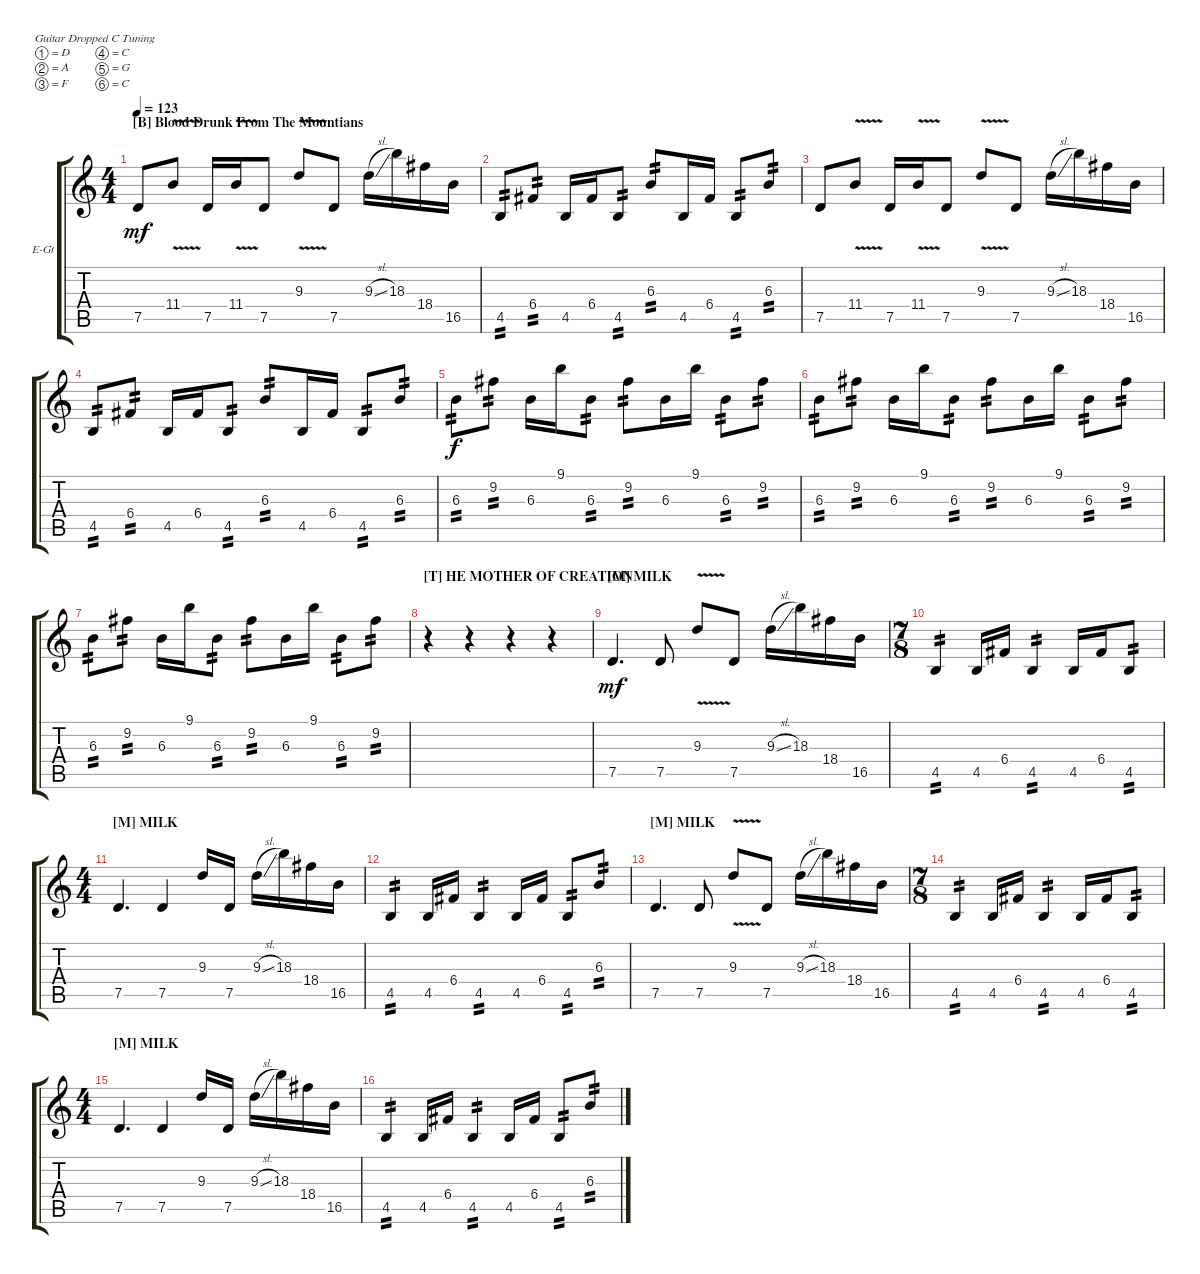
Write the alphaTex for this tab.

\defaultSystemsLayout 4
\bracketExtendMode groupsimilarinstruments
\firstSystemTrackNameOrientation horizontal
\otherSystemsTrackNameOrientation horizontal
\track ("K-Bo" "E-Gt") {instrument distortionguitar}
\staff {score tabs}
\tuning (D4 A3 F3 C3 G2 C2)
\ts (4 4)
\section ("B" "Blood Drunk From The Mountians")
\tempo 123
\clef g2
\ks c
7.5.8{dy mf} 11.4{v}.8 7.5.16 11.4{v}.16 7.5.8 9.3{v}.8 7.5.8 9.3{sl}.16 18.3.16 18.4.16 16.5.16 |
4.5.8{tp 2} 6.4.8{tp 2} 4.5.16 6.4.16 4.5.8{tp 2} 6.3.8{tp 2} 4.5.16 6.4.16 4.5.8{tp 2} 6.3.8{tp 2} |
7.5.8 11.4{v}.8 7.5.16 11.4{v}.16 7.5.8 9.3{v}.8 7.5.8 9.3{sl}.16 18.3.16 18.4.16 16.5.16 |
4.5.8{tp 2} 6.4.8{tp 2} 4.5.16 6.4.16 4.5.8{tp 2} 6.3.8{tp 2} 4.5.16 6.4.16 4.5.8{tp 2} 6.3.8{tp 2} |
6.3.8{tp 2 dy f} 9.2.8{tp 2} 6.3.16 9.1.16 6.3.8{tp 2} 9.2.8{tp 2} 6.3.16 9.1.16 6.3.8{tp 2} 9.2.8{tp 2} |
6.3.8{tp 2} 9.2.8{tp 2} 6.3.16 9.1.16 6.3.8{tp 2} 9.2.8{tp 2} 6.3.16 9.1.16 6.3.8{tp 2} 9.2.8{tp 2} |
6.3.8{tp 2} 9.2.8{tp 2} 6.3.16 9.1.16 6.3.8{tp 2} 9.2.8{tp 2} 6.3.16 9.1.16 6.3.8{tp 2} 9.2.8{tp 2} |
\section ("T" "HE MOTHER OF CREATION")
\scale
0.341726 r.4 r.4 r.4 r.4 |
\section ("M" "MILK")
\scale
0.287052 7.5.4{d dy mf} 7.5.8 9.3{v}.8 7.5.8 9.3{sl}.16 18.3.16 18.4.16 16.5.16 |
\ts (7 8)
\scale
0.371336 4.5.4{tp 2} 4.5.16 6.4.16 4.5.4{tp 2} 4.5.16 6.4.16 4.5.8{tp 2} |
\ts (4 4)
\section ("M" "MILK")
7.5.4{d} 7.5.4 9.3.16 7.5.16 9.3{sl}.16 18.3.16 18.4.16 16.5.16 |
4.5.4{tp 2} 4.5.16 6.4.16 4.5.4{tp 2} 4.5.16 6.4.16 4.5.8{tp 2} 6.3.8{tp 2} |
\section ("M" "MILK")
7.5.4{d} 7.5.8 9.3{v}.8 7.5.8 9.3{sl}.16 18.3.16 18.4.16 16.5.16 |
\ts (7 8)
4.5.4{tp 2} 4.5.16 6.4.16 4.5.4{tp 2} 4.5.16 6.4.16 4.5.8{tp 2} |
\ts (4 4)
\section ("M" "MILK")
7.5.4{d} 7.5.4 9.3.16 7.5.16 9.3{sl}.16 18.3.16 18.4.16 16.5.16 |
4.5.4{tp 2} 4.5.16 6.4.16 4.5.4{tp 2} 4.5.16 6.4.16 4.5.8{tp 2} 6.3.8{tp 2}
